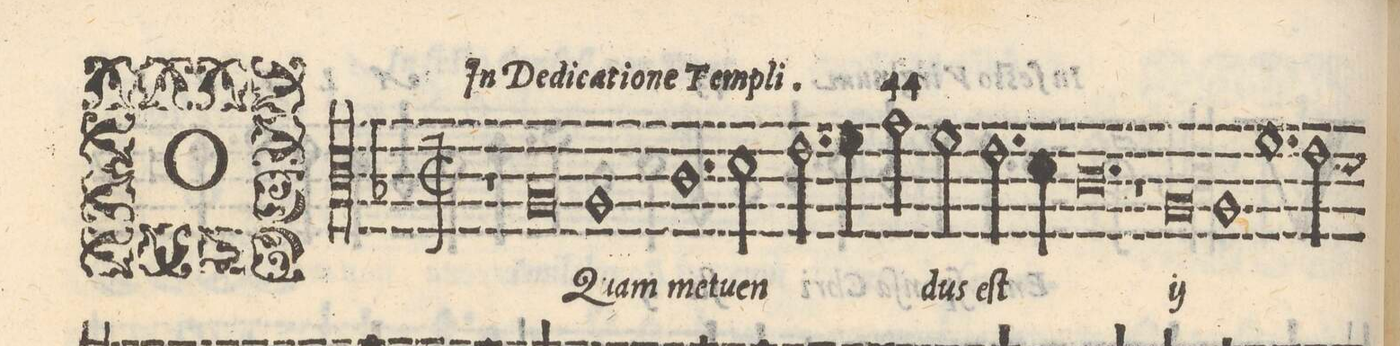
**kern	**text
*I"ALTVS	*
*clefC3	*
*k[b-]	*
*met(C|)	*
*M2/1	*
1r	.
0A	O
=2-	=2-
1A	Quam
=3-	=3-
1.c	me-
2d\	-tu-
=4-	=4-
2.e\	-en-
4f\	.
2g\	.
2f\	-dus
=5-	=5-
2.e\	eſt
4d\	.
0.c	.
=6-	=6-
=7-	=7-
1r	.
*	*ij
0A	O
1A	Quam
=8-	=8-
1.f	me-
2e\	-tu-
*custos:d	*
=9-	=9-
*-	*-
